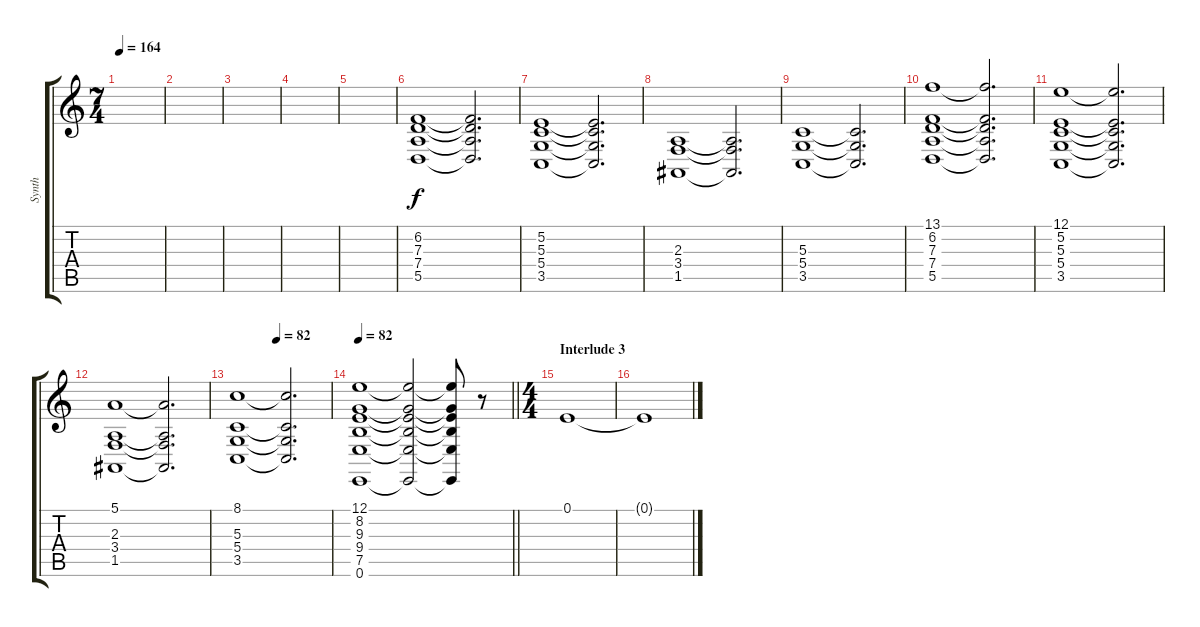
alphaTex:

\track ("Synth" "Synth") {instrument stringensemble1}
\staff {score tabs}
\tuning (E4 B3 G3 D3 A2 E2) {hide}
\ts (7 4)
\tempo 164
\clef g2
\ks c
|
|
|
|
|
(6.2 7.3 7.4 5.5).1 (6.2{t} 7.3{t} 7.4{t} 5.5{t}).2{d} |
(5.2 5.3 5.4 3.5).1 (5.2{t} 5.3{t} 5.4{t} 3.5{t}).2{d} |
(2.3 3.4 1.5).1 (2.3{t} 3.4{t} 1.5{t}).2{d} |
(5.3 5.4 3.5).1 (5.3{t} 5.4{t} 3.5{t}).2{d} |
(13.1 6.2 7.3 7.4 5.5).1 (13.1{t} 6.2{t} 7.3{t} 7.4{t} 5.5{t}).2{d} |
(12.1 5.2 5.3 5.4 3.5).1 (12.1{t} 5.2{t} 5.3{t} 5.4{t} 3.5{t}).2{d} |
(5.1 2.3 3.4 1.5).1 (5.1{t} 2.3{t} 3.4{t} 1.5{t}).2{d} |
\tempo (82 0.42857142857142855)
(8.1 5.3 5.4 3.5).1 (8.1{t} 5.3{t} 5.4{t} 3.5{t}).2{d} |
\tempo 82
\barLineRight lightlight
(12.1 8.2 9.3 9.4 7.5 0.6).1{volume 0} (12.1{t} 8.2{t} 9.3{t} 9.4{t} 7.5{t} 0.6{t}).2 (12.1{t} 8.2{t} 9.3{t} 9.4{t} 7.5{t} 0.6{t}).8 r.8 |
\ts (4 4)
\section ("" "Interlude 3")
0.1.1{volume 11} |
0.1{t}.1
